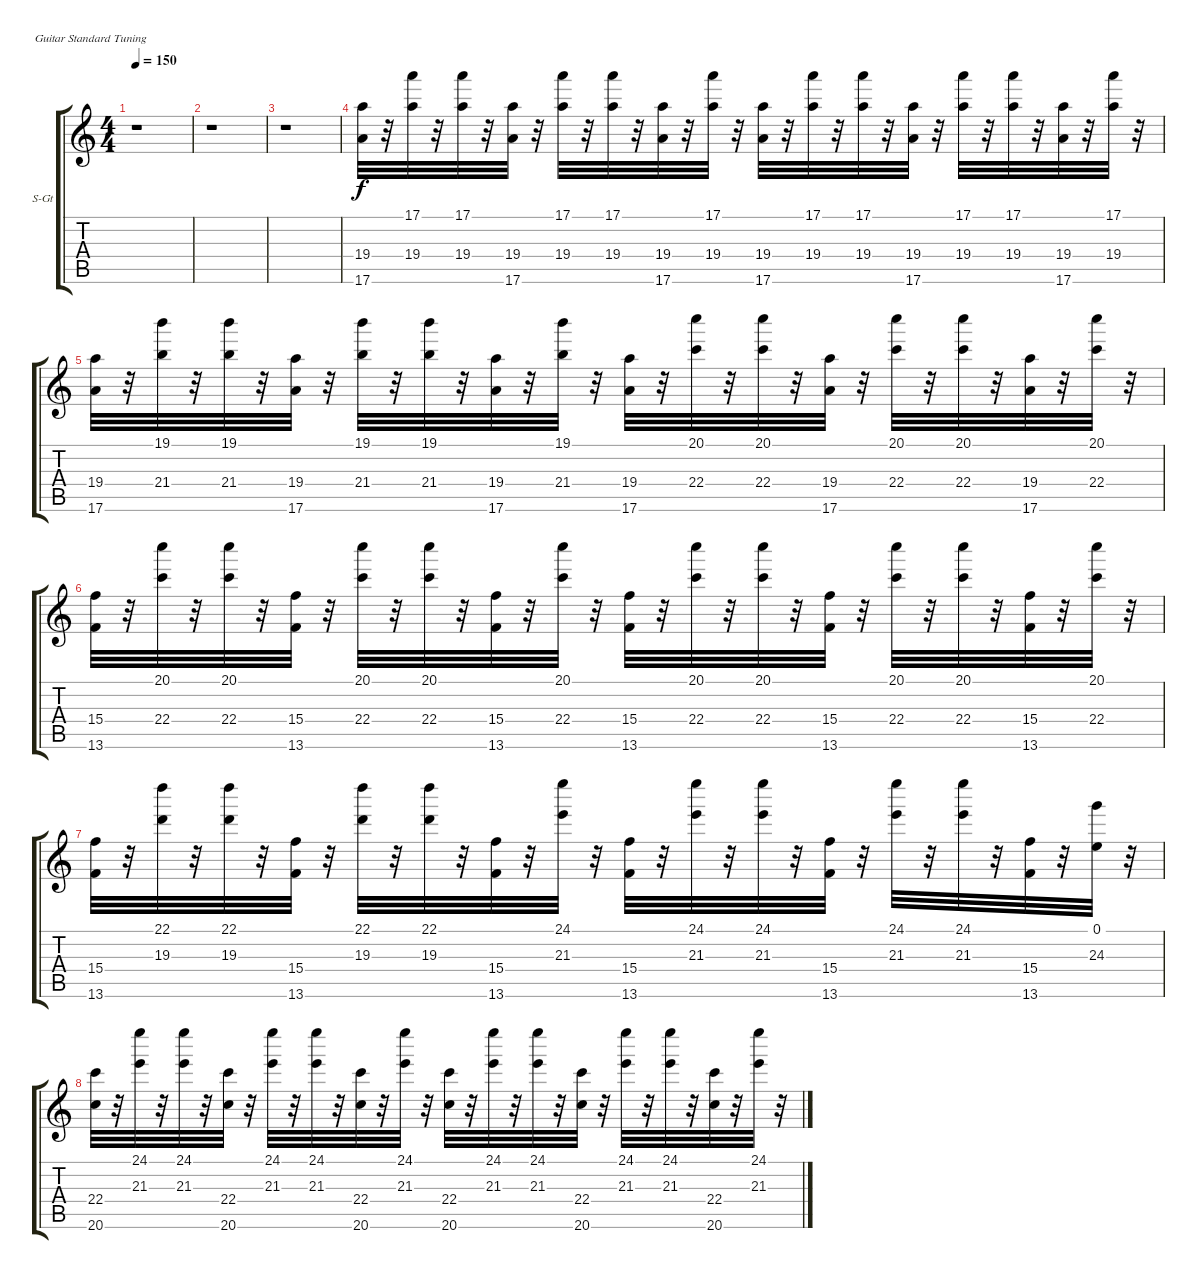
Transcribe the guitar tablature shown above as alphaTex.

\bracketExtendMode groupsimilarinstruments
\firstSystemTrackNameOrientation horizontal
\otherSystemsTrackNameOrientation horizontal
\track ("synth" "S-Gt") {instrument lead7fifths}
\staff {score tabs}
\tuning (E4 B3 G3 D3 A2 E2)
\displaytranspose 12
\ts (4 4)
\tempo 150
\clef g2
\ks c
r.1{dy f} |
r.1 |
r.1 |
(19.4 17.6).32 r.32 (17.1 19.4).32 r.32 (17.1 19.4).32 r.32 (19.4 17.6).32 r.32 (17.1 19.4).32 r.32 (17.1 19.4).32 r.32 (19.4 17.6).32 r.32 (17.1 19.4).32 r.32 (19.4 17.6).32 r.32 (17.1 19.4).32 r.32 (17.1 19.4).32 r.32 (19.4 17.6).32 r.32 (17.1 19.4).32 r.32 (17.1 19.4).32 r.32 (19.4 17.6).32 r.32 (17.1 19.4).32 r.32 |
(19.4 17.6).32 r.32 (19.1 21.4).32 r.32 (19.1 21.4).32 r.32 (19.4 17.6).32 r.32 (19.1 21.4).32 r.32 (19.1 21.4).32 r.32 (19.4 17.6).32 r.32 (19.1 21.4).32 r.32 (19.4 17.6).32 r.32 (20.1 22.4).32 r.32 (20.1 22.4).32 r.32 (19.4 17.6).32 r.32 (20.1 22.4).32 r.32 (20.1 22.4).32 r.32 (19.4 17.6).32 r.32 (20.1 22.4).32 r.32 |
(15.4 13.6).32 r.32 (20.1 22.4).32 r.32 (20.1 22.4).32 r.32 (15.4 13.6).32 r.32 (20.1 22.4).32 r.32 (20.1 22.4).32 r.32 (15.4 13.6).32 r.32 (20.1 22.4).32 r.32 (15.4 13.6).32 r.32 (20.1 22.4).32 r.32 (20.1 22.4).32 r.32 (15.4 13.6).32 r.32 (20.1 22.4).32 r.32 (20.1 22.4).32 r.32 (15.4 13.6).32 r.32 (20.1 22.4).32 r.32 |
(15.4 13.6).32 r.32 (22.1 19.3).32 r.32 (22.1 19.3).32 r.32 (15.4 13.6).32 r.32 (22.1 19.3).32 r.32 (22.1 19.3).32 r.32 (15.4 13.6).32 r.32 (24.1 21.3).32 r.32 (15.4 13.6).32 r.32 (24.1 21.3).32 r.32 (24.1 21.3).32 r.32 (15.4 13.6).32 r.32 (24.1 21.3).32 r.32 (24.1 21.3).32 r.32 (15.4 13.6).32 r.32 (0.1 24.3).32 r.32 |
(22.4 20.6).32 r.32 (24.1 21.3).32 r.32 (24.1 21.3).32 r.32 (22.4 20.6).32 r.32 (24.1 21.3).32 r.32 (24.1 21.3).32 r.32 (22.4 20.6).32 r.32 (24.1 21.3).32 r.32 (22.4 20.6).32 r.32 (24.1 21.3).32 r.32 (24.1 21.3).32 r.32 (22.4 20.6).32 r.32 (24.1 21.3).32 r.32 (24.1 21.3).32 r.32 (22.4 20.6).32 r.32 (24.1 21.3).32 r.32
